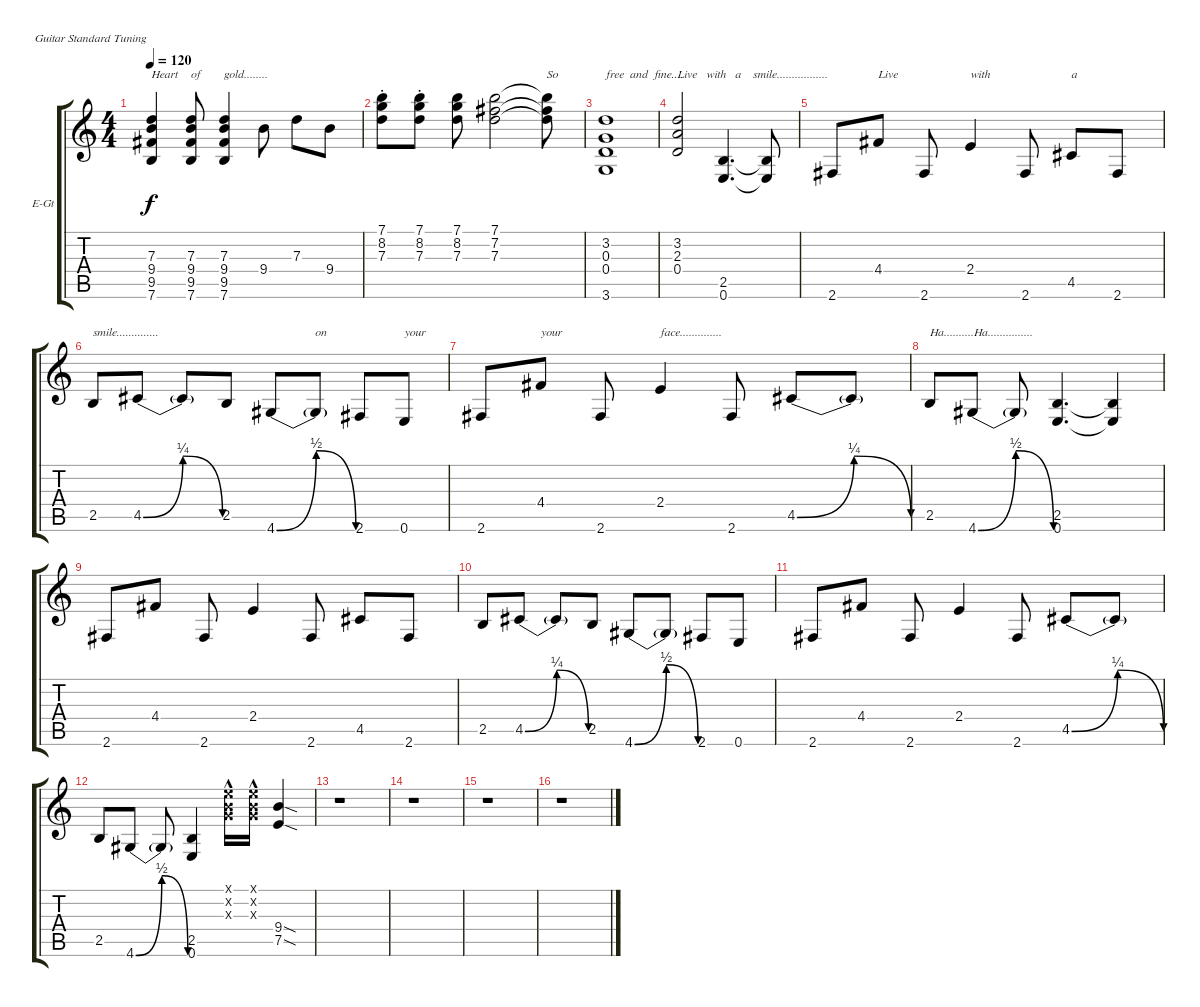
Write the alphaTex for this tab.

\defaultSystemsLayout 4
\bracketExtendMode groupsimilarinstruments
\firstSystemTrackNameOrientation horizontal
\otherSystemsTrackNameOrientation horizontal
\track ("Matthias Dieth" "E-Gt") {instrument distortionguitar}
\staff {score tabs}
\tuning (E4 B3 G3 D3 A2 E2)
\ts (4 4)
\tempo 120
\clef g2
\ks c
(7.3 9.4 9.5 7.6).4{txt "Heart" dy f} (7.6 9.5 9.4 7.3).8{txt "of"} (7.3 9.4 9.5 7.6).4{txt "gold........"} 9.4.8 7.3.8 9.4.8 |
(7.1{st} 8.2{st} 7.3{st}).8 (7.1{st} 8.2{st} 7.3{st}).8 (7.1 8.2 7.3).8 (7.1 7.2 7.3).2 (7.1{t} 7.2{t} 7.3{t}).8{txt "So"} |
(0.4 3.6 0.3 3.2).1{txt "free  and  fine...."} |
(0.4 2.3 3.2).2{txt "Live   with   a    smile................."} (2.5 0.6).4{d} (0.6{t} 2.5{t}).8 |
2.6.8 4.4.8{txt "Live"} 2.6.8 2.4.4{txt "with"} 2.6.8 4.5.8{txt "a"} 2.6.8 |
2.5.8{txt "smile.............."} 4.5{be (bendrelease 0 0 10.2 1 20.4 1 30 0)}.8 4.5{t}.8 2.5.8 4.6{be (bendrelease 0 0 10.799999999999999 2 20.4 2 30 0)}.8 4.6{t}.8{txt "on"} 2.6.8 0.6.8{txt "your"} |
2.6.8 4.4.8{txt "your"} 2.6.8 2.4.4{txt "face.............."} 2.6.8 4.5{be (bendrelease 0 0 10.2 1 20.4 1 30 0)}.8 4.5{t}.8 |
2.5.8{txt "Ha..........Ha..............."} 4.6{be (bendrelease 0 0 10.799999999999999 2 20.4 2 30 0)}.8 4.6{t}.8 (2.5 0.6).4{d} (0.6{t} 2.5{t}).4 |
2.6.8 4.4.8 2.6.8 2.4.4 2.6.8 4.5.8 2.6.8 |
2.5.8 4.5{be (bendrelease 0 0 10.2 1 20.4 1 30 0)}.8 4.5{t}.8 2.5.8 4.6{be (bendrelease 0 0 10.799999999999999 2 20.4 2 30 0)}.8 4.6{t}.8 2.6.8 0.6.8 |
2.6.8 4.4.8 2.6.8 2.4.4 2.6.8 4.5{be (bendrelease 0 0 10.2 1 20.4 1 30 0)}.8 4.5{t}.8 |
2.5.8 4.6{be (bendrelease 0 0 10.799999999999999 2 20.4 2 30 0)}.8 4.6{t}.8 (2.5 0.6).4 (0.1{hac x} 0.2{hac x} 0.3{hac x}).16 (0.1{hac x} 0.2{hac x} 0.3{hac x}).16 (7.5{sod} 9.4{sod}).4 |
r.1 |
r.1 |
r.1 |
r.1
